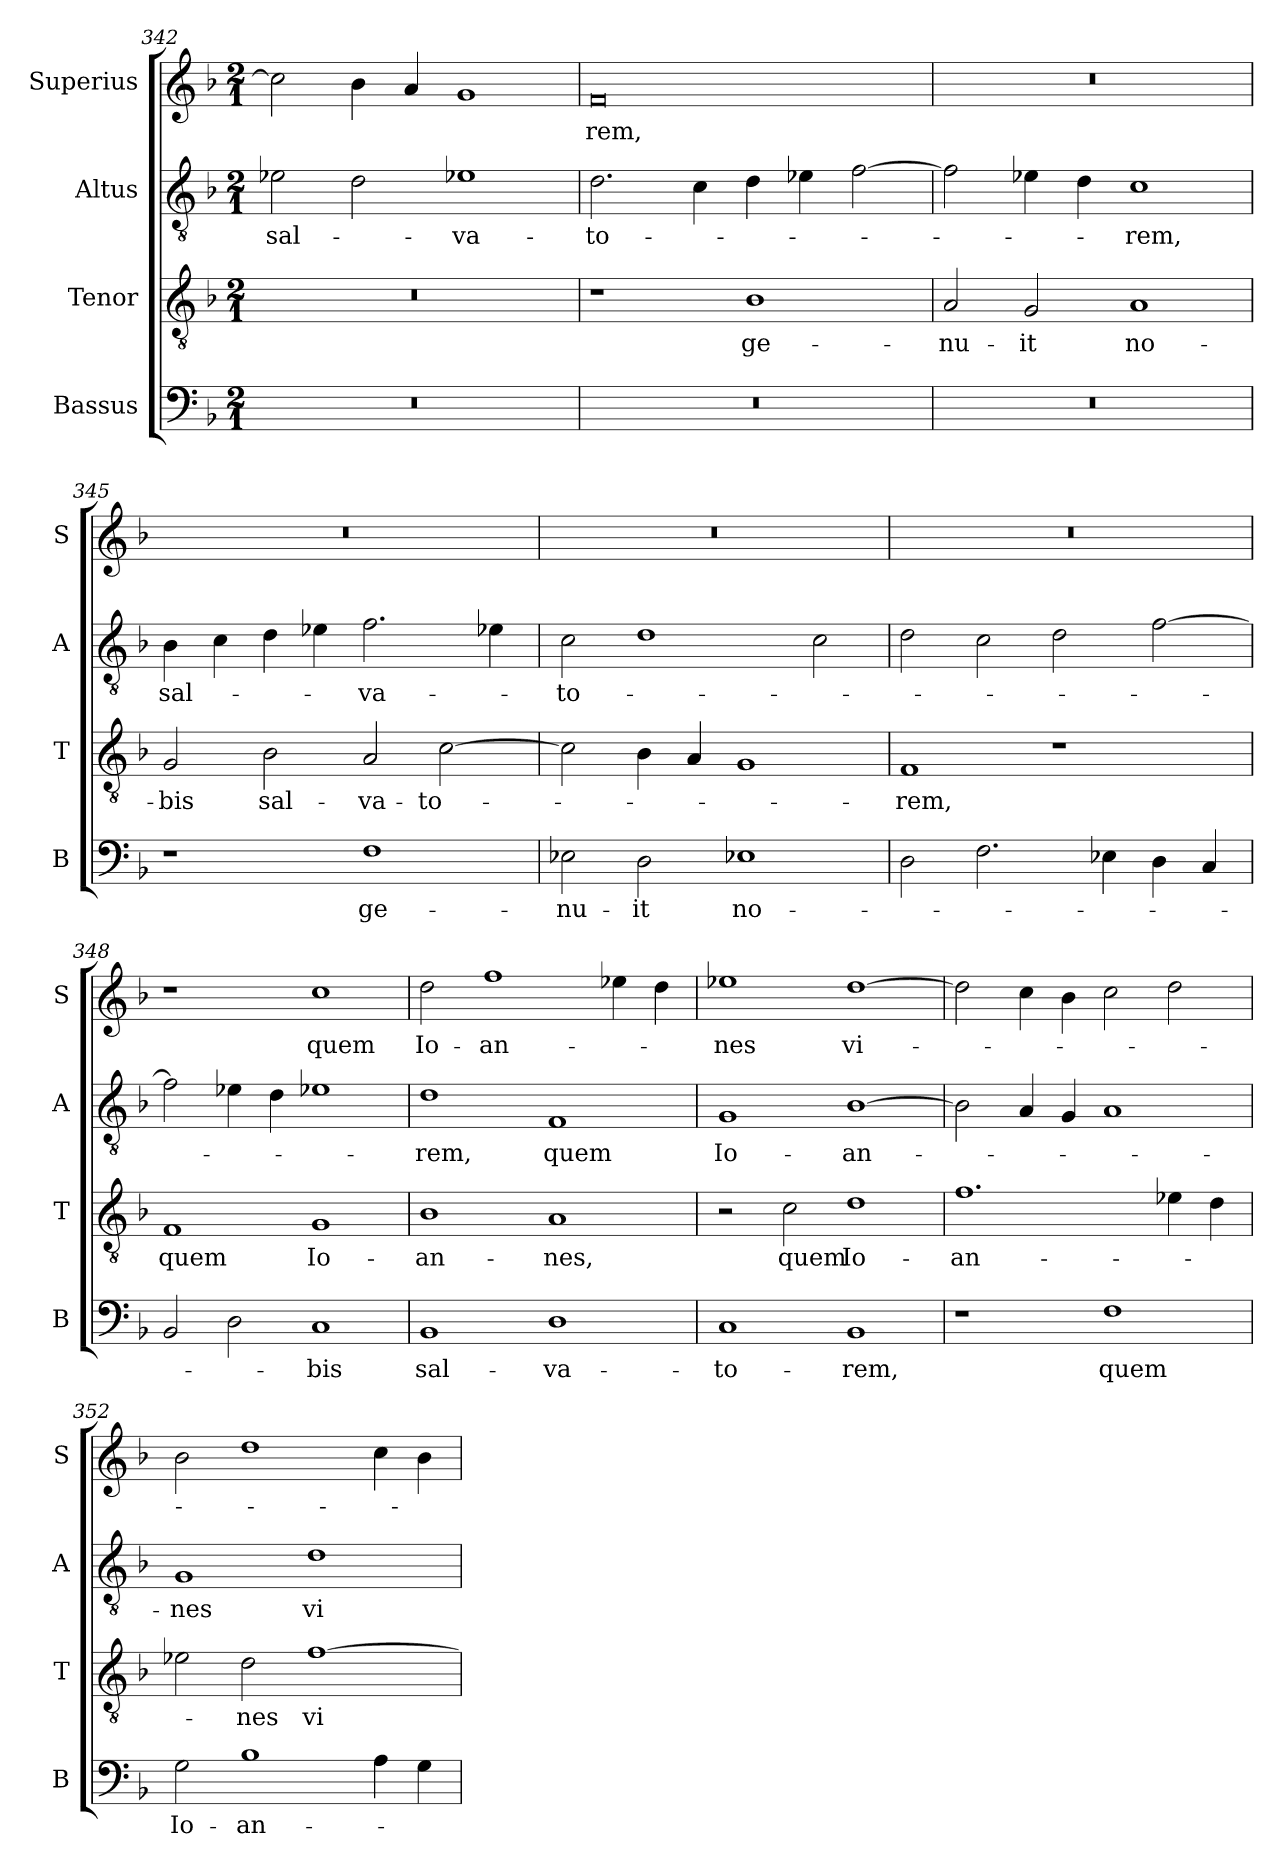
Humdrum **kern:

**kern	**text	**kern	**text	**kern	**text	**kern	**text
*part4	*part4	*part3	*part3	*part2	*part2	*part1	*part1
*staff4	*staff4	*staff3	*staff3	*staff2	*staff2	*staff1	*staff1
*I"Bassus	*	*I"Tenor	*	*I"Altus	*	*I"Superius	*
*I'B	*	*I'T	*	*I'A	*	*I'S	*
*clefF4	*	*clefGv2	*	*clefGv2	*	*clefG2	*
*k[b-]	*	*k[b-]	*	*k[b-]	*	*k[b-]	*
*M2/1	*	*M2/1	*	*M2/1	*	*M2/1	*
=342	=342	=342	=342	=342	=342	=342	=342
0r	.	0r	.	2e-X	sal-	2cc]	.
.	.	.	.	2d	.	4b-	.
.	.	.	.	.	.	4a	.
.	.	.	.	1e-X	-va-	1g	.
=343	=343	=343	=343	=343	=343	=343	=343
0r	.	1r	.	2.d	-to-	0f	-rem,
.	.	.	.	4c	.	.	.
.	.	1B-	ge-	4d	.	.	.
.	.	.	.	4e-X	.	.	.
.	.	.	.	[2f	.	.	.
=344	=344	=344	=344	=344	=344	=344	=344
0r	.	2A	-nu-	2f]	.	0r	.
.	.	2G	-it	4e-X	.	.	.
.	.	.	.	4d	.	.	.
.	.	1A	no-	1c	-rem,	.	.
=345	=345	=345	=345	=345	=345	=345	=345
1r	.	2G	-bis	4B-	sal-	0r	.
.	.	.	.	4c	.	.	.
.	.	2B-	sal-	4d	.	.	.
.	.	.	.	4e-X	.	.	.
1F	ge-	2A	-va-	2.f	-va-	.	.
.	.	[2c	-to-	.	.	.	.
.	.	.	.	4e-X	.	.	.
=346	=346	=346	=346	=346	=346	=346	=346
2E-X	-nu-	2c]	.	2c	-to-	0r	.
2D	-it	4B-	.	1d	.	.	.
.	.	4A	.	.	.	.	.
1E-X	no-	1G	.	.	.	.	.
.	.	.	.	2c	.	.	.
=347	=347	=347	=347	=347	=347	=347	=347
2D	.	1F	-rem,	2d	.	0r	.
2.F	.	.	.	2c	.	.	.
.	.	1r	.	2d	.	.	.
4E-X	.	.	.	.	.	.	.
4D	.	.	.	[2f	.	.	.
4C	.	.	.	.	.	.	.
=348	=348	=348	=348	=348	=348	=348	=348
2BB-	.	1F	quem	2f]	.	1r	.
2D	.	.	.	4e-X	.	.	.
.	.	.	.	4d	.	.	.
1C	-bis	1G	Io-	1e-X	.	1cc	quem
=349	=349	=349	=349	=349	=349	=349	=349
1BB-	sal-	1B-	-an-	1d	-rem,	2dd	Io-
.	.	.	.	.	.	1ff	-an-
1D	-va-	1A	-nes,	1F	quem	.	.
.	.	.	.	.	.	4ee-X	.
.	.	.	.	.	.	4dd	.
=350	=350	=350	=350	=350	=350	=350	=350
1C	-to-	2r	.	1G	Io-	1ee-X	-nes
.	.	2c	quem	.	.	.	.
1BB-	-rem,	1d	Io-	[1B-	-an-	[1dd	vi-
=351	=351	=351	=351	=351	=351	=351	=351
1r	.	1.f	-an-	2B-]	.	2dd]	.
.	.	.	.	4A	.	4cc	.
.	.	.	.	4G	.	4b-	.
1F	quem	.	.	1A	.	2cc	.
.	.	4e-X	.	.	.	2dd	.
.	.	4d	.	.	.	.	.
=352	=352	=352	=352	=352	=352	=352	=352
2G	Io-	2e-X	.	1G	-nes	2b-	.
1B-	-an-	2d	-nes	.	.	1dd	.
.	.	[1f	vi-	1d	vi-	.	.
4A	.	.	.	.	.	4cc	.
4G	.	.	.	.	.	4b-	.
=	=	=	=	=	=	=	=
*-	*-	*-	*-	*-	*-	*-	*-
